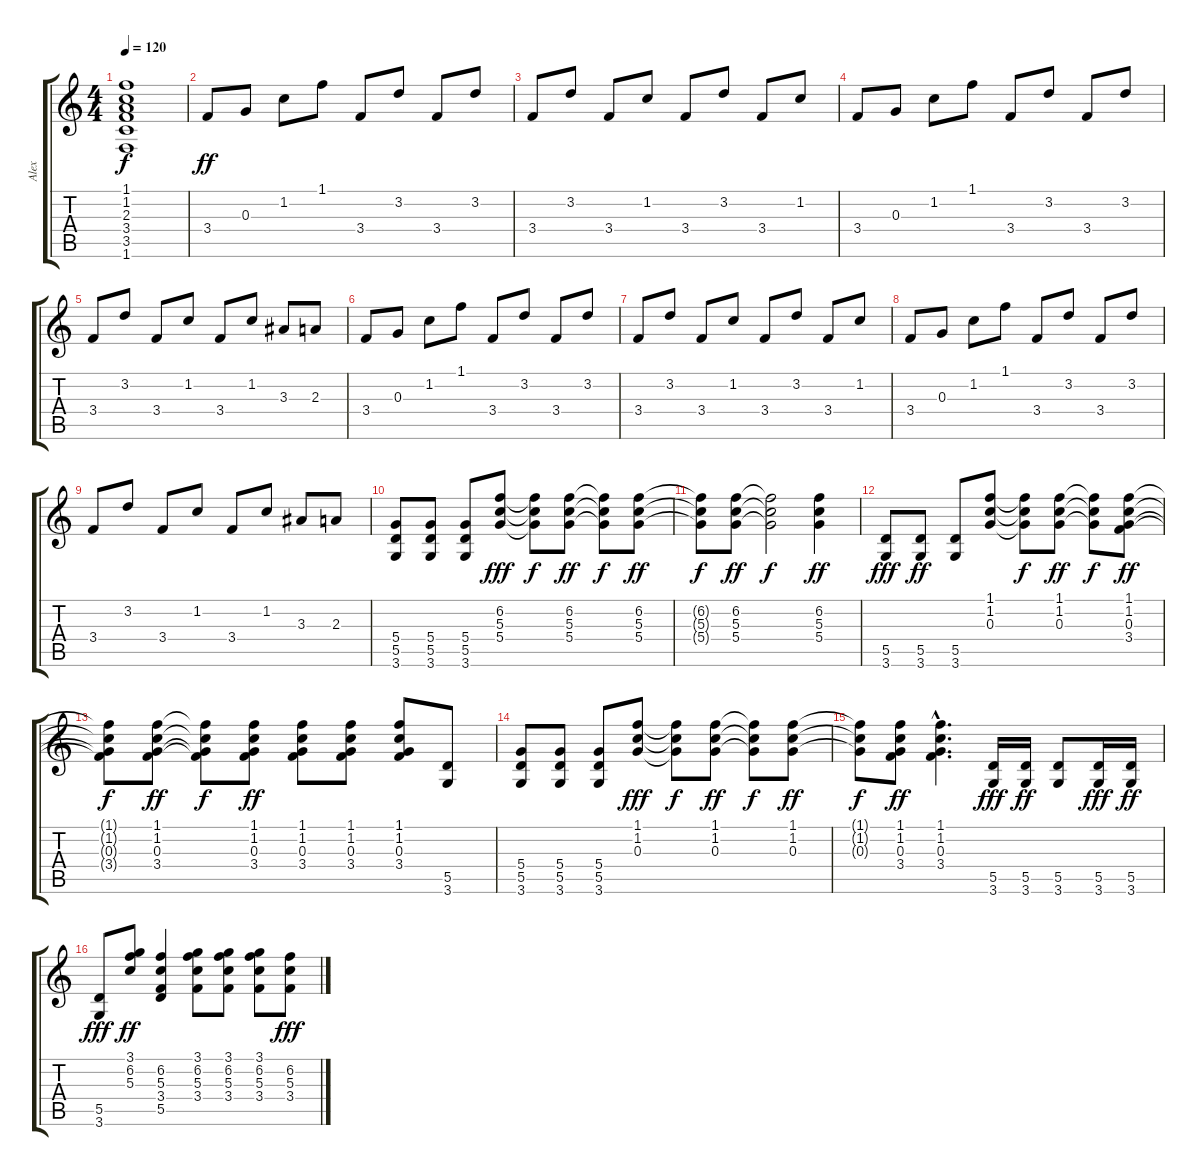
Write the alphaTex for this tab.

\track ("Alex" "Alex") {instrument distortionguitar}
\staff {score tabs}
\tuning (E4 B3 G3 D3 A2 E2) {hide}
\ts (4 4)
\tempo 120
\clef g2
\ks c
(1.1{t} 1.2{t} 2.3{t} 3.4{t} 3.5{t} 1.6{t}).1{dy f} |
3.4.8{dy ff instrument electricguitarmuted} 0.3.8 1.2.8 1.1.8 3.4.8 3.2.8 3.4.8 3.2.8 |
3.4.8{instrument electricguitarmuted} 3.2.8 3.4.8 1.2.8 3.4.8 3.2.8 3.4.8 1.2.8 |
3.4.8{instrument electricguitarmuted} 0.3.8 1.2.8 1.1.8 3.4.8 3.2.8 3.4.8 3.2.8 |
3.4.8{instrument electricguitarmuted} 3.2.8 3.4.8 1.2.8 3.4.8 1.2.8 3.3.8 2.3.8 |
3.4.8{instrument electricguitarmuted} 0.3.8 1.2.8 1.1.8 3.4.8 3.2.8 3.4.8 3.2.8 |
3.4.8{instrument electricguitarmuted} 3.2.8 3.4.8 1.2.8 3.4.8 3.2.8 3.4.8 1.2.8 |
3.4.8{instrument electricguitarmuted} 0.3.8 1.2.8 1.1.8 3.4.8 3.2.8 3.4.8 3.2.8 |
3.4.8{instrument electricguitarmuted} 3.2.8 3.4.8 1.2.8 3.4.8 1.2.8 3.3.8 2.3.8 |
(5.4 5.5 3.6).8{instrument distortionguitar} (5.4 5.5 3.6).8 (5.4 5.5 3.6).8 (6.2 5.3 5.4).8{dy fff} (6.2{t} 5.3{t} 5.4{t}).8{dy f} (6.2 5.3 5.4).8{dy ff} (6.2{t} 5.3{t} 5.4{t}).8{dy f} (6.2 5.3 5.4).8{dy ff} |
(6.2{t} 5.3{t} 5.4{t}).8{dy f} (6.2 5.3 5.4).8{dy ff} (6.2{t} 5.3{t} 5.4{t}).2{dy f} (6.2 5.3 5.4).4{dy ff} |
(5.5 3.6).8{dy fff} (5.5 3.6).8{dy ff} (5.5 3.6).8 (1.1 1.2 0.3).8 (1.1{t} 1.2{t} 0.3{t}).8{dy f} (1.1 1.2 0.3).8{dy ff} (1.1{t} 1.2{t} 0.3{t}).8{dy f} (1.1 1.2 0.3 3.4).8{dy ff} |
(1.1{t} 1.2{t} 0.3{t} 3.4{t}).8{dy f} (1.1 1.2 0.3 3.4).8{dy ff} (1.1{t} 1.2{t} 0.3{t} 3.4{t}).8{dy f} (1.1 1.2 0.3 3.4).8{dy ff} (1.1 1.2 0.3 3.4).8 (1.1 1.2 0.3 3.4).8 (1.1 1.2 0.3 3.4).8 (5.5 3.6).8 |
(5.4 5.5 3.6).8 (5.4 5.5 3.6).8 (5.4 5.5 3.6).8 (1.1 1.2 0.3).8{dy fff} (1.1{t} 1.2{t} 0.3{t}).8{dy f} (1.1 1.2 0.3).8{dy ff} (1.1{t} 1.2{t} 0.3{t}).8{dy f} (1.1 1.2 0.3).8{dy ff} |
(1.1{t} 1.2{t} 0.3{t}).8{dy f} (1.1 1.2 0.3 3.4).8{dy ff} (1.1{hac} 1.2{hac} 0.3{hac} 3.4{hac}).4{d} (5.5 3.6).16{dy fff} (5.5 3.6).16{dy ff} (5.5 3.6).8 (5.5 3.6).16{dy fff} (5.5 3.6).16{dy ff} |
(5.5 3.6).8{dy fff} (3.1 6.2 5.3).8{dy ff} (6.2 5.3 3.4 5.5).4 (3.1 6.2 5.3 3.4).8 (3.1 6.2 5.3 3.4).8 (3.1 6.2 5.3 3.4).8 (6.2 5.3 3.4).8{dy fff}
